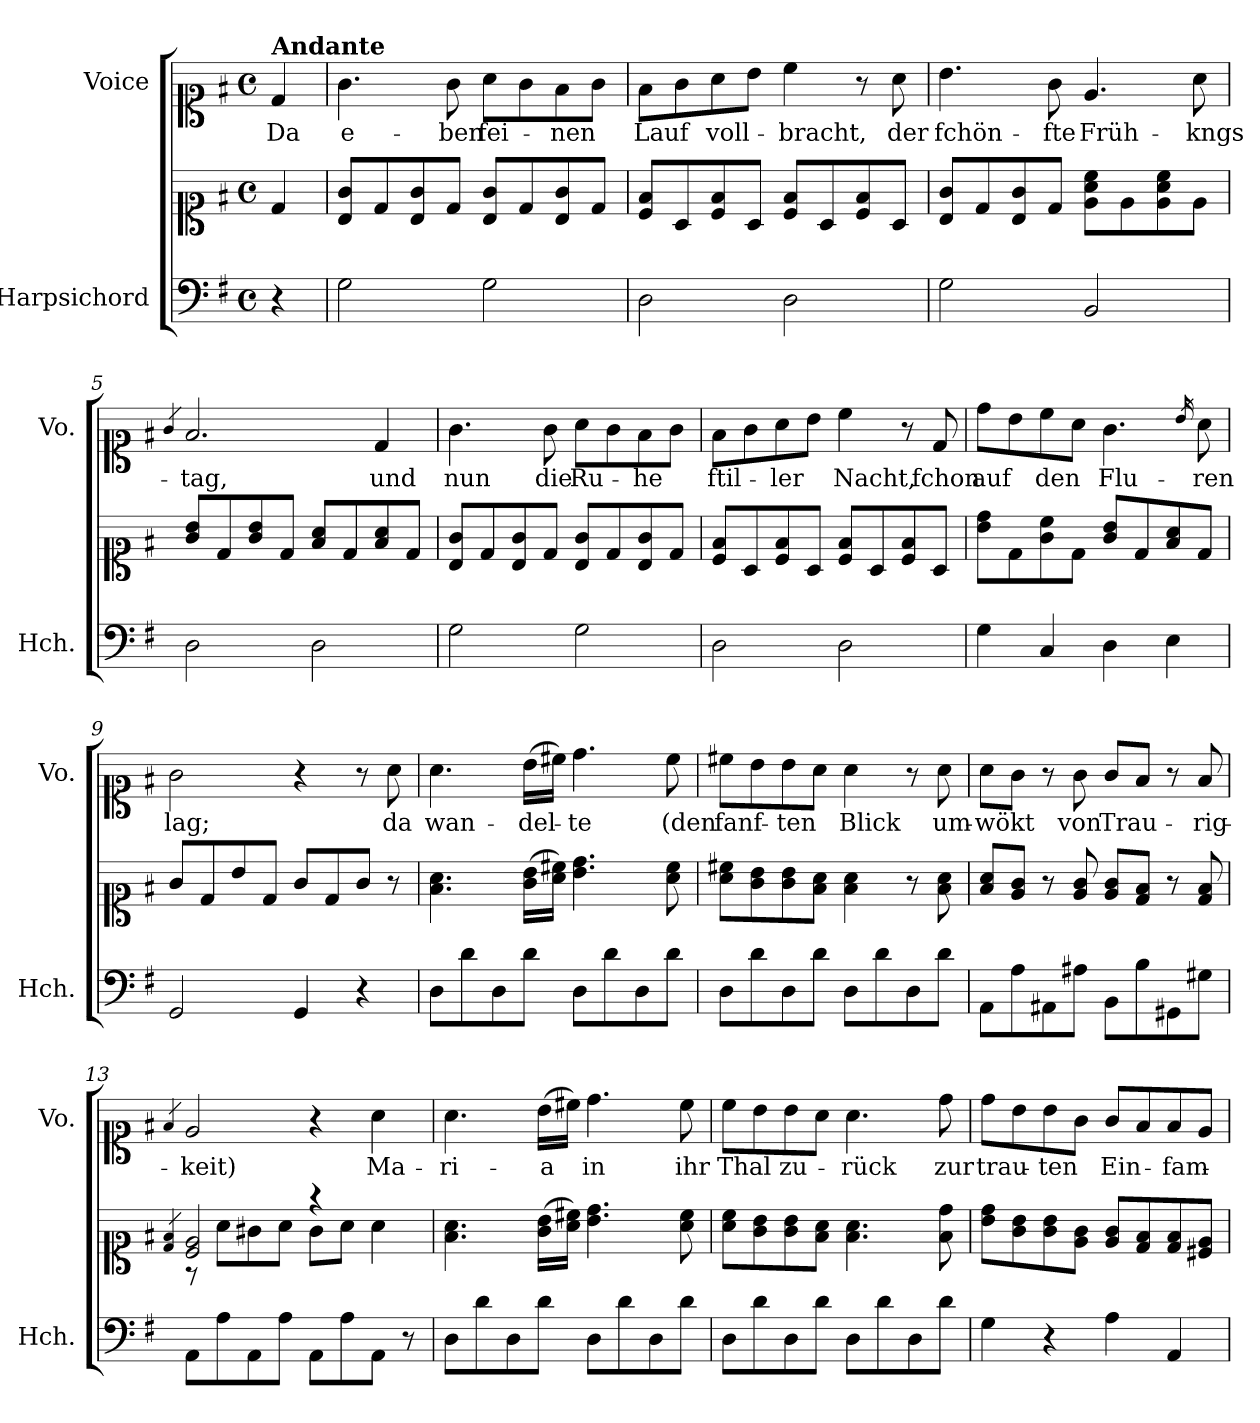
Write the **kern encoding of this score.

**kern	**kern	**kern	**text
*part2	*part2	*part1	*part1
*staff3	*staff2	*staff1	*staff1
*I"Harpsichord	*	*I"Voice	*
*I'Hch.	*	*I'Vo.	*
*clefF4	*clefC1	*clefC1	*
*k[f#]	*k[f#]	*k[f#]	*
*M4/4	*M4/4	*M4/4	*
*met(c)	*met(c)	*met(c)	*
=1	=1	=1	=1
!	!	!LO:TX:a:B:t=Andante	!
!	!	!	!LO:LY:b
4r	4d/	4d/	Da
=2	=2	=2	=2
!	!	!	!LO:LY:b
2G\	8B/ 8g/L	4.g\	e-
.	8d/	.	.
.	8B/ 8g/	.	.
!	!	!	!LO:LY:b
.	8d/J	8g\	-ben
!	!	!	!LO:LY:b
2G\	8B/ 8g/L	8a\L	fei-
.	8d/	8g\	.
!	!	!	!LO:LY:b
.	8B/ 8g/	8f#\	-nen
.	8d/J	8g\J	.
=3	=3	=3	=3
!	!	!	!LO:LY:b
2D\	8c/ 8f#/L	8f#\L	Lauf
.	8A/	8g\	.
!	!	!	!LO:LY:b
.	8c/ 8f#/	8a\	voll-
.	8A/J	8b\J	.
!	!	!	!LO:LY:b
2D\	8c/ 8f#/L	4cc\	-bracht,
.	8A/	.	.
.	8c/ 8f#/	8r	.
!	!	!	!LO:LY:b
.	8A/J	8a\	der
=4	=4	=4	=4
!	!	!	!LO:LY:b
2G\	8B/ 8g/L	4.b\	fchön-
.	8d/	.	.
.	8B/ 8g/	.	.
!	!	!	!LO:LY:b
.	8d/J	8g\	-fte
!	!	!	!LO:LY:b
2BB/	8e\ 8a\ 8cc\L	4.e/	Früh-
.	8e\	.	.
.	8e\ 8a\ 8cc\	.	.
!	!	!	!LO:LY:b
.	8e\J	8a\	-kngs-
=5	=5	=5	=5
.	.	4qg/	.
!	!	!	!LO:LY:b
2D\	8g/ 8b/L	2.f#/	-tag,
.	8d/	.	.
.	8g/ 8b/	.	.
.	8d/J	.	.
2D\	8f#/ 8a/L	.	.
.	8d/	.	.
!	!	!	!LO:LY:b
.	8f#/ 8a/	4d/	und
.	8d/J	.	.
!!LO:LB:g=z
=6	=6	=6	=6
!	!	!	!LO:LY:b
2G\	8B/ 8g/L	4.g\	nun
.	8d/	.	.
.	8B/ 8g/	.	.
!	!	!	!LO:LY:b
.	8d/J	8g\	die
!	!	!	!LO:LY:b
2G\	8B/ 8g/L	8a\L	Ru-
.	8d/	8g\	.
!	!	!	!LO:LY:b
.	8B/ 8g/	8f#\	-he
.	8d/J	8g\J	.
=7	=7	=7	=7
!	!	!	!LO:LY:b
2D\	8c/ 8f#/L	8f#\L	ftil-
.	8A/	8g\	.
!	!	!	!LO:LY:b
.	8c/ 8f#/	8a\	-ler
.	8A/J	8b\J	.
!	!	!	!LO:LY:b
2D\	8c/ 8f#/L	4cc\	Nacht,
.	8A/	.	.
.	8c/ 8f#/	8r	.
!	!	!	!LO:LY:b
.	8A/J	8d/	fchon
=8	=8	=8	=8
!	!	!	!LO:LY:b
4G\	8b\ 8dd\L	8dd\L	auf
.	8d\	8b\	.
!	!	!	!LO:LY:b
4C/	8g\ 8cc\	8cc\	den
.	8d\J	8a\J	.
!	!	!	!LO:LY:b
4D\	8g/ 8b/L	4.g\	Flu-
.	8d/	.	.
4E\	8f#/ 8a/	.	.
.	.	16qb/	.
!	!	!	!LO:LY:b
.	8d/J	8a\	-ren
=9	=9	=9	=9
!	!	!	!LO:LY:b
2GG/	8g/L	2g\	lag;
.	8d/	.	.
.	8b/	.	.
.	8d/J	.	.
4GG/	8g/L	4r	.
.	8d/	.	.
4r	8g/J	8r	.
!	!	!	!LO:LY:b
.	8r	8a\	da
=10	=10	=10	=10
!	!	!	!LO:LY:b
8D\L	4.f#\ 4.a\	4.a\	wan-
8d\	.	.	.
8D\	.	.	.
!	!	!	!LO:LY:b
8d\J	(16g\ 16b\LL	(16b\LL	-del-
.	16a\ 16cc#X\JJ)	16cc#X\JJ)	.
!	!	!	!LO:LY:b
8D\L	4.b\ 4.dd\	4.dd\	-te
8d\	.	.	.
8D\	.	.	.
!	!	!	!LO:LY:b
8d\J	8a\ 8cc#\	8cc#\	(den
!!LO:LB:g=z
=11	=11	=11	=11
!	!	!	!LO:LY:b
8D\L	8a\ 8cc#X\L	8cc#X\L	fanf-
8d\	8g\ 8b\	8b\	.
!	!	!	!LO:LY:b
8D\	8g\ 8b\	8b\	-ten
8d\J	8f#\ 8a\J	8a\J	.
!	!	!	!LO:LY:b
8D\L	4f#\ 4a\	4a\	Blick
8d\	.	.	.
8D\	8r	8r	.
!	!	!	!LO:LY:b
8d\J	8f#\ 8a\	8a\	um-
=12	=12	=12	=12
!	!	!	!LO:LY:b
8AA\L	8f#/ 8a/L	8a\L	-wökt
8A\	8e/ 8g/J	8g\J	.
8AA#X\	8r	8r	.
!	!	!	!LO:LY:b
8A#X\J	8e/ 8g/	8g\	von
!	!	!	!LO:LY:b
8BB\L	8e/ 8g/L	8g/L	Trau-
8B\	8d/ 8f#/J	8f#/J	.
8GG#X\	8r	8r	.
!	!	!	!LO:LY:b
8G#X\J	8d/ 8f#/	8f#/	-rig-
=13	=13	=13	=13
.	4qd/ 4qf#/	4qf#/	.
*	*^	*	*
!	!	!	!	!LO:LY:b
8AA\L	2c/ 2e/	8r	2e/	-keit)
8A\	.	8a\L	.	.
8AA\	.	8g#X\	.	.
8A\J	.	8a\J	.	.
8AA\L	4r	8g#\L	4r	.
8A\	.	8a\J	.	.
!	!	!	!	!LO:LY:b
8AA\J	4a\	4ryy	4a\	Ma-
8r	.	.	.	.
*	*v	*v	*	*
=14	=14	=14	=14
!	!	!	!LO:LY:b
8D\L	4.f#\ 4.a\	4.a\	-ri-
8d\	.	.	.
8D\	.	.	.
!	!	!	!LO:LY:b
8d\J	(16g\ 16b\LL	(16b\LL	-a
.	16a\ 16cc#X\JJ)	16cc#X\JJ)	.
!	!	!	!LO:LY:b
8D\L	4.b\ 4.dd\	4.dd\	in
8d\	.	.	.
8D\	.	.	.
!	!	!	!LO:LY:b
8d\J	8a\ 8cc#\	8cc#\	ihr
!!LO:PB:g=z
=15	=15	=15	=15
!	!	!	!LO:LY:b
8D\L	8a\ 8cc\L	8cc\L	Thal
8d\	8g\ 8b\	8b\	.
!	!	!	!LO:LY:b
8D\	8g\ 8b\	8b\	zu-
8d\J	8f#\ 8a\J	8a\J	.
!	!	!	!LO:LY:b
8D\L	4.f#\ 4.a\	4.a\	-rück
8d\	.	.	.
8D\	.	.	.
!	!	!	!LO:LY:b
8d\J	8f#\ 8dd\	8dd\	zur
=16	=16	=16	=16
!	!	!	!LO:LY:b
4G\	8b\ 8dd\L	8dd\L	trau-
.	8g\ 8b\	8b\	.
!	!	!	!LO:LY:b
4r	8g\ 8b\	8b\	-ten
.	8e\ 8g\J	8g\J	.
!	!	!	!LO:LY:b
4A\	8e/ 8g/L	8g/L	Ein-
.	8d/ 8f#/	8f#/	.
!	!	!	!LO:LY:b
4AA/	8d/ 8f#/	8f#/	-fam-
.	8c#X/ 8e/J	8e/J	.
=	=	=	=
*-	*-	*-	*-
